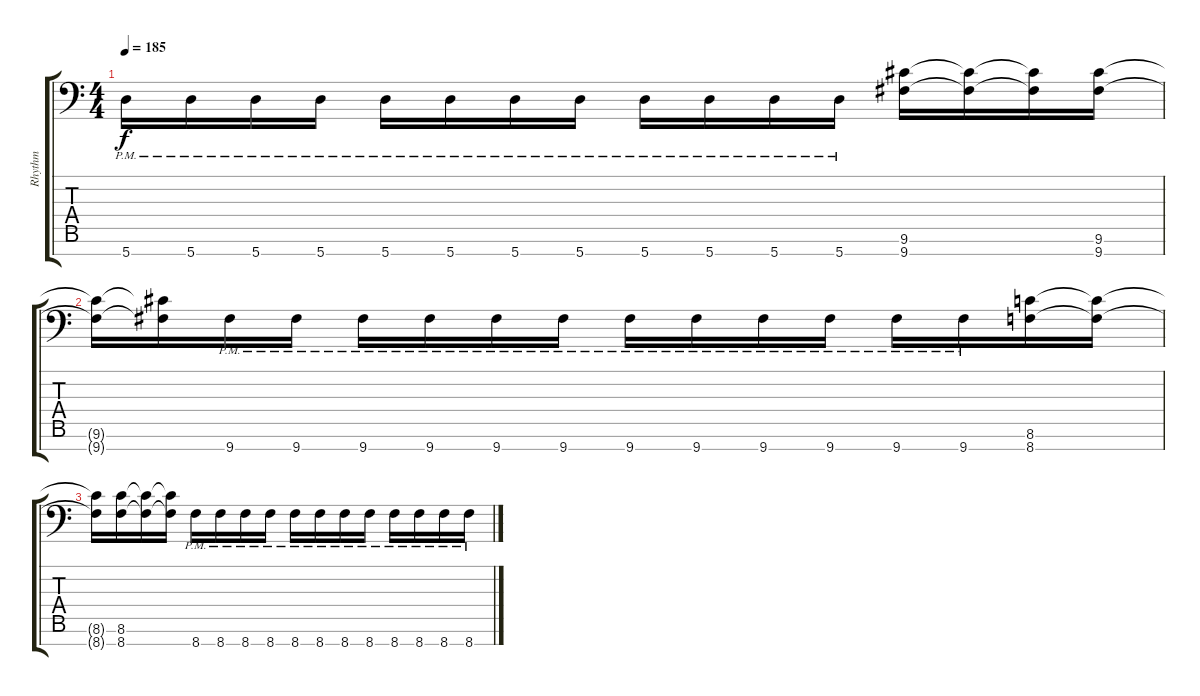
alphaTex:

\track ("Rhythm" "Rhythm") {instrument distortionguitar}
\staff {score tabs}
\tuning (E4 B3 G3 D3 A2 E2 A1) {hide}
\ts (4 4)
\tempo 185
\clef f4
\ks c
5.7{pm}.16{dy f} 5.7{pm}.16 5.7{pm}.16 5.7{pm}.16 5.7{pm}.16 5.7{pm}.16 5.7{pm}.16 5.7{pm}.16 5.7{pm}.16 5.7{pm}.16 5.7{pm}.16 5.7{pm}.16 (9.6 9.7).16 (9.6{t} 9.7{t}).16 (9.6{t} 9.7{t}).16 (9.6 9.7).16 |
(9.6{t} 9.7{t}).16 (9.6{t} 9.7{t}).16 9.7{pm}.16 9.7{pm}.16 9.7{pm}.16 9.7{pm}.16 9.7{pm}.16 9.7{pm}.16 9.7{pm}.16 9.7{pm}.16 9.7{pm}.16 9.7{pm}.16 9.7{pm}.16 9.7{pm}.16 (8.6 8.7).16 (8.6{t} 8.7{t}).16 |
(8.6{t} 8.7{t}).16 (8.6 8.7).16 (8.6{t} 8.7{t}).16 (8.6{t} 8.7{t}).16 8.7{pm}.16 8.7{pm}.16 8.7{pm}.16 8.7{pm}.16 8.7{pm}.16 8.7{pm}.16 8.7{pm}.16 8.7{pm}.16 8.7{pm}.16 8.7{pm}.16 8.7{pm}.16 8.7{pm}.16
